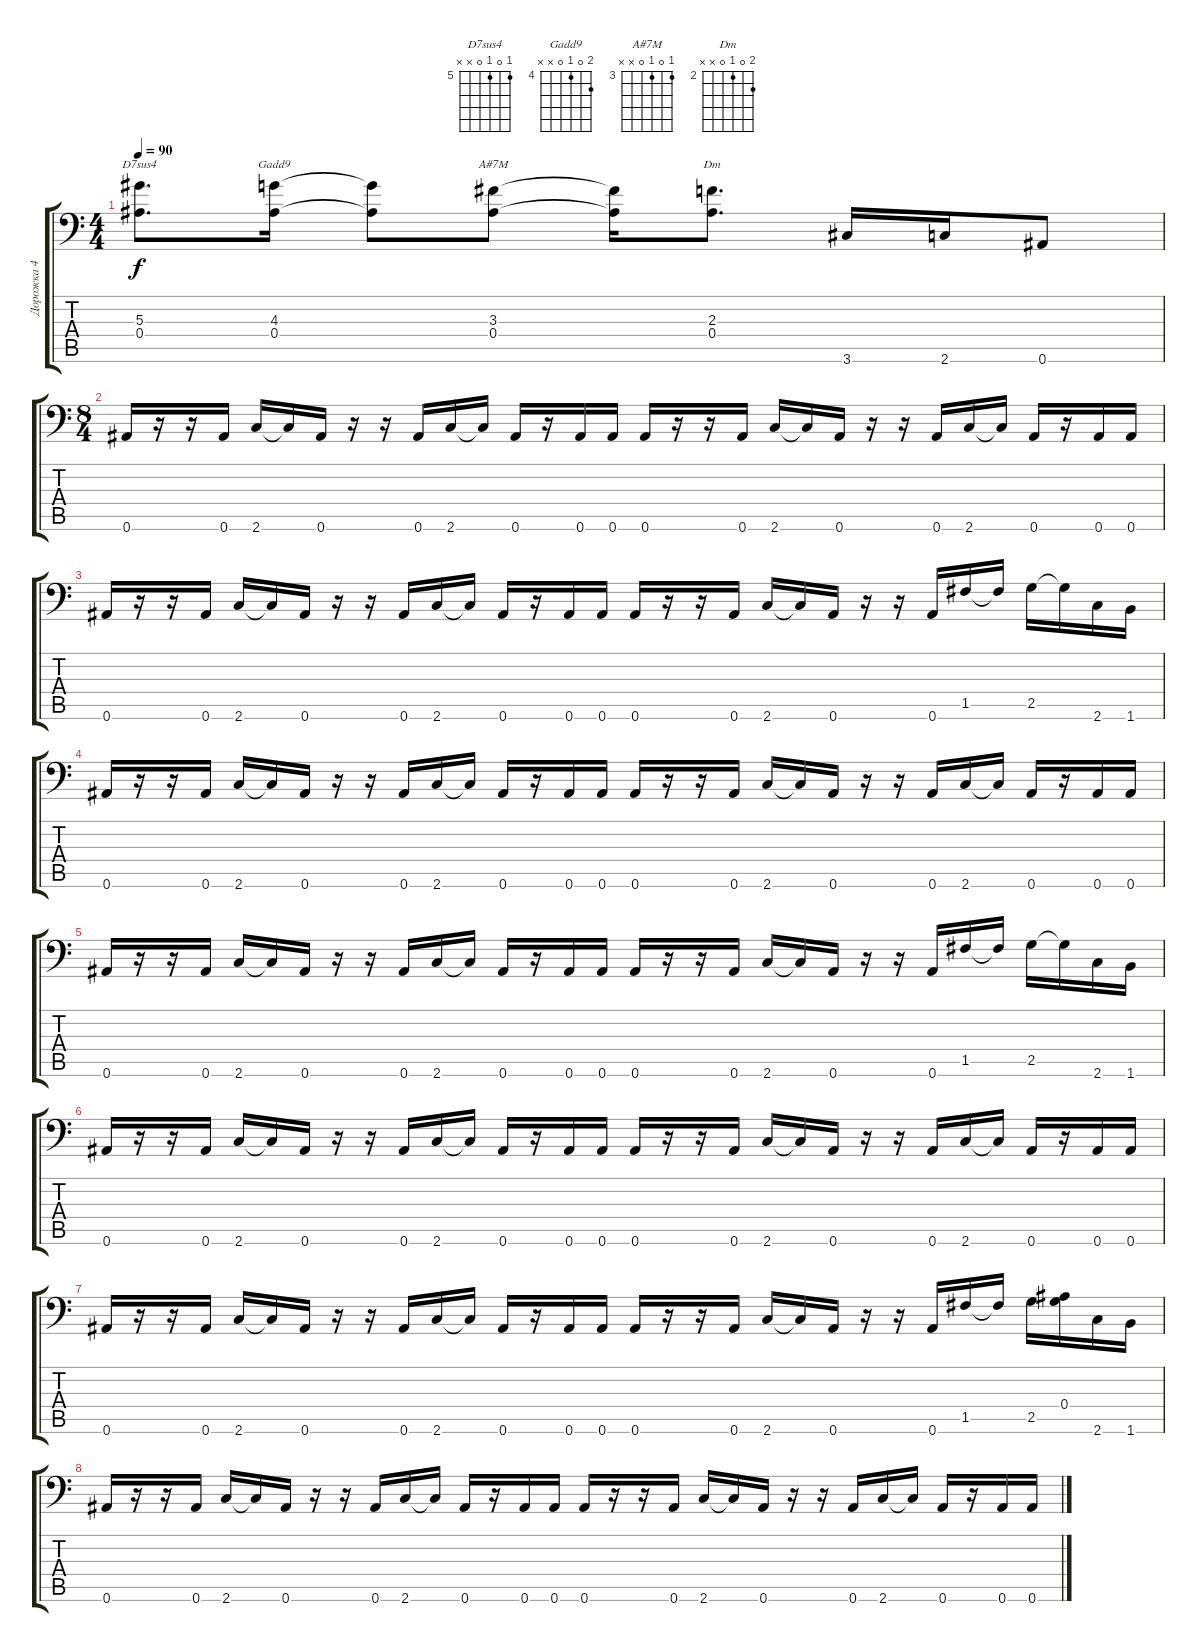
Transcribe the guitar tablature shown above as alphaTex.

\track ("Дорожка 4" "Дорожка 4") {instrument distortionguitar}
\staff {score tabs}
\tuning (C4 G3 Eb3 Bb2 F2 Bb1) {hide}
\chord ("D7sus4" 5 0 5 0 x x) {firstfret 5}
\chord ("Gadd9" 5 0 4 0 x x) {firstfret 4}
\chord ("A#7M" 3 0 3 0 x x) {firstfret 3}
\chord ("Dm" 3 0 2 0 x x) {firstfret 2}
\ts (4 4)
\tempo 90
\clef f4
\ks c
(5.3 0.4).8{d ch "D7sus4" dy f} (4.3 0.4).16{ch "Gadd9"} (4.3{t} 0.4{t}).8 (3.3 0.4).8{ch "A#7M"} (3.3{t} 0.4{t}).16 (2.3 0.4).8{d ch "Dm"} 3.6.16 2.6.16 0.6.8 |
\ts (8 4)
0.6.16 r.16 r.16 0.6.16 2.6.16 2.6{t}.16 0.6.16 r.16 r.16 0.6.16 2.6.16 2.6{t}.16 0.6.16 r.16 0.6.16 0.6.16 0.6.16 r.16 r.16 0.6.16 2.6.16 2.6{t}.16 0.6.16 r.16 r.16 0.6.16 2.6.16 2.6{t}.16 0.6.16 r.16 0.6.16 0.6.16 |
0.6.16 r.16 r.16 0.6.16 2.6.16 2.6{t}.16 0.6.16 r.16 r.16 0.6.16 2.6.16 2.6{t}.16 0.6.16 r.16 0.6.16 0.6.16 0.6.16 r.16 r.16 0.6.16 2.6.16 2.6{t}.16 0.6.16 r.16 r.16 0.6.16 1.5.16 1.5{t}.16 2.5.16 2.5{t}.16 2.6.16 1.6.16 |
0.6.16 r.16 r.16 0.6.16 2.6.16 2.6{t}.16 0.6.16 r.16 r.16 0.6.16 2.6.16 2.6{t}.16 0.6.16 r.16 0.6.16 0.6.16 0.6.16 r.16 r.16 0.6.16 2.6.16 2.6{t}.16 0.6.16 r.16 r.16 0.6.16 2.6.16 2.6{t}.16 0.6.16 r.16 0.6.16 0.6.16 |
0.6.16 r.16 r.16 0.6.16 2.6.16 2.6{t}.16 0.6.16 r.16 r.16 0.6.16 2.6.16 2.6{t}.16 0.6.16 r.16 0.6.16 0.6.16 0.6.16 r.16 r.16 0.6.16 2.6.16 2.6{t}.16 0.6.16 r.16 r.16 0.6.16 1.5.16 1.5{t}.16 2.5.16 2.5{t}.16 2.6.16 1.6.16 |
0.6.16 r.16 r.16 0.6.16 2.6.16 2.6{t}.16 0.6.16 r.16 r.16 0.6.16 2.6.16 2.6{t}.16 0.6.16 r.16 0.6.16 0.6.16 0.6.16 r.16 r.16 0.6.16 2.6.16 2.6{t}.16 0.6.16 r.16 r.16 0.6.16 2.6.16 2.6{t}.16 0.6.16 r.16 0.6.16 0.6.16 |
0.6.16 r.16 r.16 0.6.16 2.6.16 2.6{t}.16 0.6.16 r.16 r.16 0.6.16 2.6.16 2.6{t}.16 0.6.16 r.16 0.6.16 0.6.16 0.6.16 r.16 r.16 0.6.16 2.6.16 2.6{t}.16 0.6.16 r.16 r.16 0.6.16 1.5.16 1.5{t}.16 2.5.16 (0.4 2.5{t}).16 2.6.16 1.6.16 |
0.6.16 r.16 r.16 0.6.16 2.6.16 2.6{t}.16 0.6.16 r.16 r.16 0.6.16 2.6.16 2.6{t}.16 0.6.16 r.16 0.6.16 0.6.16 0.6.16 r.16 r.16 0.6.16 2.6.16 2.6{t}.16 0.6.16 r.16 r.16 0.6.16 2.6.16 2.6{t}.16 0.6.16 r.16 0.6.16 0.6.16
